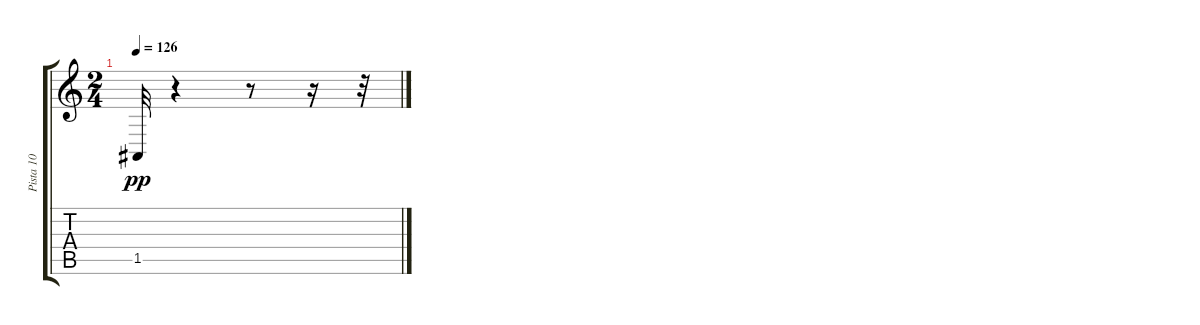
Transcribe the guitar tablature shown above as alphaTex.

\track ("Pista 10" "Pista 10") {instrument acousticgrandpiano}
\staff {score tabs}
\tuning (E4 B3 G3 D3 A2 E2) {hide}
\ts (2 4)
\tempo 126
\clef g2
\ks c
1.5.32{dy pp} r.4 r.8 r.16 r.32
